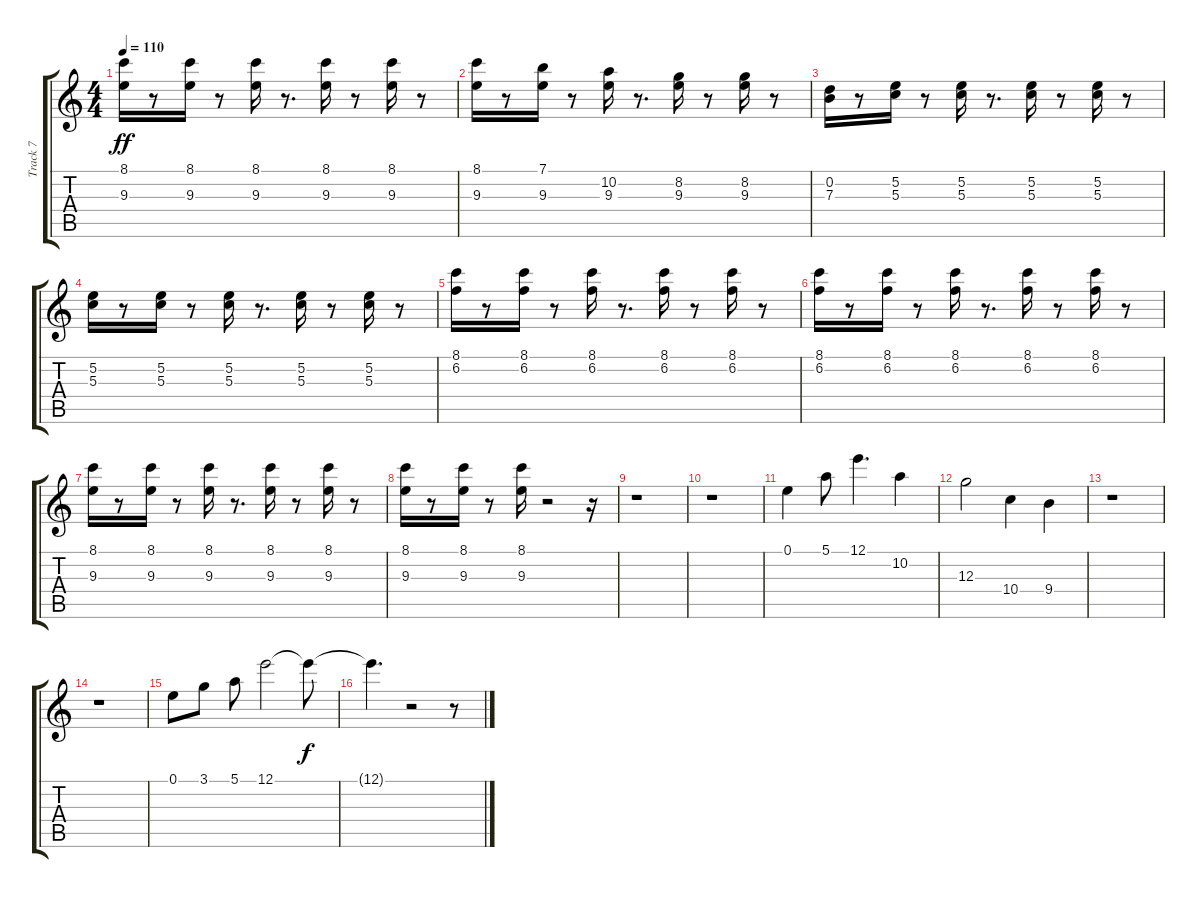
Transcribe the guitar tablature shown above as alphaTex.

\track ("Track 7" "Track 7") {instrument electricguitarclean}
\staff {score tabs}
\tuning (E4 B3 G3 D3 A2 E2) {hide}
\ts (4 4)
\tempo 110
\clef g2
\ks c
(8.1 9.3).16{dy ff} r.8 (8.1 9.3).16 r.8 (8.1 9.3).16 r.8{d} (8.1 9.3).16 r.8 (8.1 9.3).16 r.8 |
(8.1 9.3).16 r.8 (7.1 9.3).16 r.8 (10.2 9.3).16 r.8{d} (8.2 9.3).16 r.8 (8.2 9.3).16 r.8 |
(0.2 7.3).16 r.8 (5.2 5.3).16 r.8 (5.2 5.3).16 r.8{d} (5.2 5.3).16 r.8 (5.2 5.3).16 r.8 |
(5.2 5.3).16 r.8 (5.2 5.3).16 r.8 (5.2 5.3).16 r.8{d} (5.2 5.3).16 r.8 (5.2 5.3).16 r.8 |
(8.1 6.2).16 r.8 (8.1 6.2).16 r.8 (8.1 6.2).16 r.8{d} (8.1 6.2).16 r.8 (8.1 6.2).16 r.8 |
(8.1 6.2).16 r.8 (8.1 6.2).16 r.8 (8.1 6.2).16 r.8{d} (8.1 6.2).16 r.8 (8.1 6.2).16 r.8 |
(8.1 9.3).16 r.8 (8.1 9.3).16 r.8 (8.1 9.3).16 r.8{d} (8.1 9.3).16 r.8 (8.1 9.3).16 r.8 |
(8.1 9.3).16 r.8 (8.1 9.3).16 r.8 (8.1 9.3).16 r.2 r.16 |
r.1 |
r.1 |
0.1.4 5.1.8 12.1.4{d} 10.2.4 |
12.3.2 10.4.4 9.4.4 |
r.1 |
r.1 |
0.1.8 3.1.8 5.1.8 12.1.2 12.1{t}.8{dy f} |
12.1{t}.4{d} r.2 r.8
